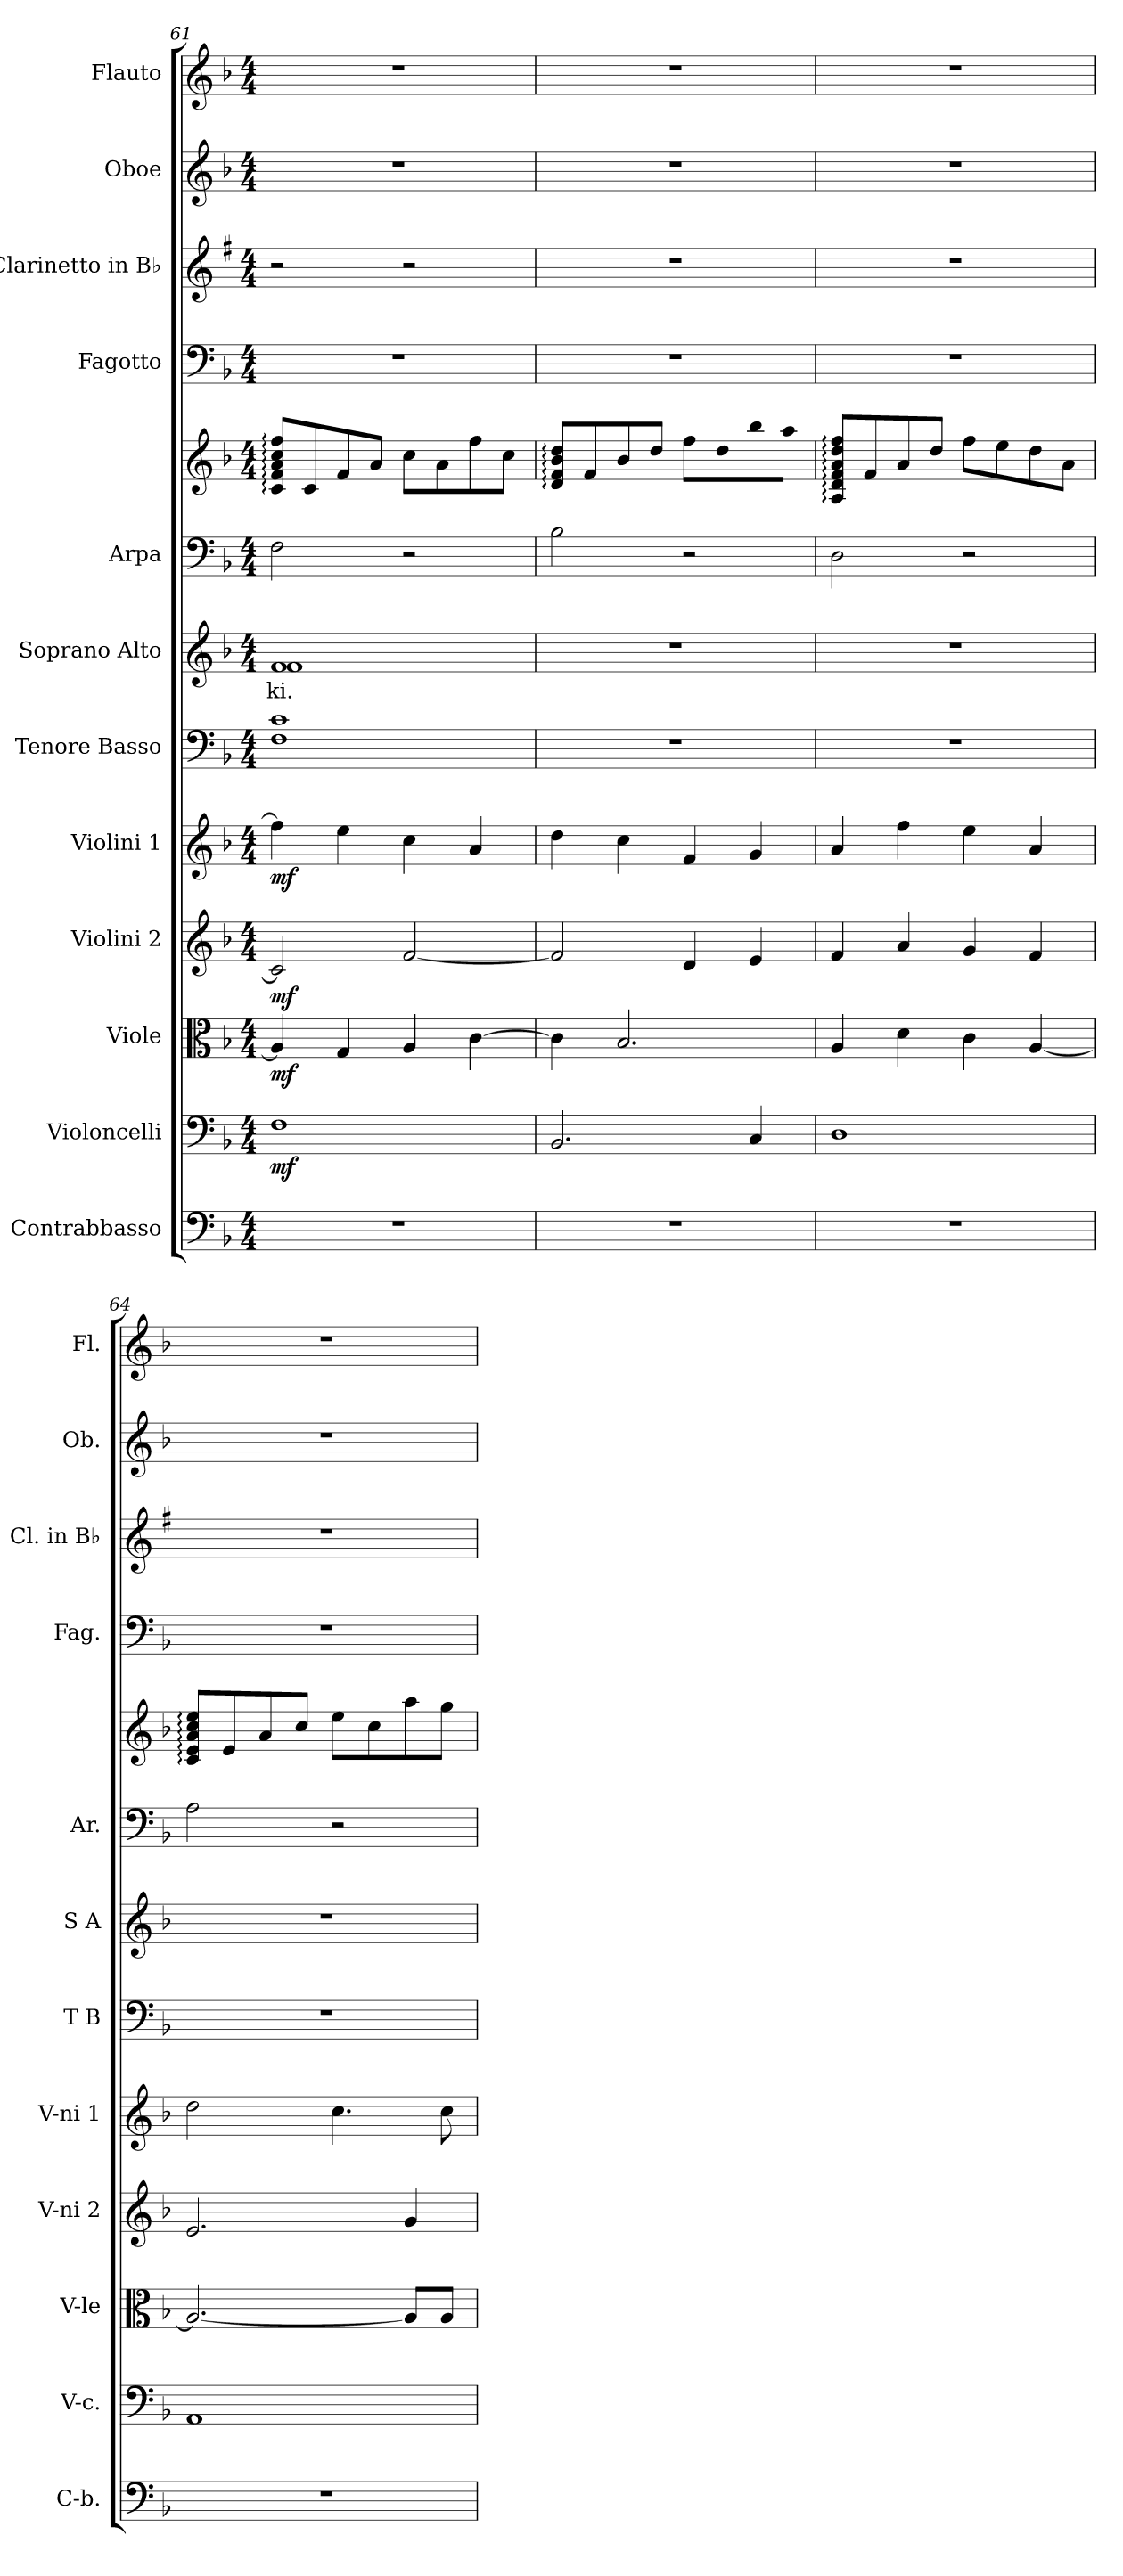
**kern	**kern	**dynam	**kern	**dynam	**kern	**dynam	**kern	**dynam	**kern	**kern	**text	**kern	**kern	**kern	**kern	**kern	**kern
*part12	*part11	*part11	*part10	*part10	*part9	*part9	*part8	*part8	*part7	*part6	*part6	*part5	*part5	*part4	*part3	*part2	*part1
*staff13	*staff12	*staff12	*staff11	*staff11	*staff10	*staff10	*staff9	*staff9	*staff8	*staff7	*staff7	*staff6	*staff5	*staff4	*staff3	*staff2	*staff1
*I"Contrabbasso	*I"Violoncelli	*	*I"Viole	*	*I"Violini 2	*	*I"Violini 1	*	*I"Tenore Basso	*I"Soprano Alto	*	*I"Arpa	*	*I"Fagotto	*I"Clarinetto in B♭	*I"Oboe	*I"Flauto
*I'C-b.	*I'V-c.	*	*I'V-le	*	*I'V-ni 2	*	*I'V-ni 1	*	*I'T B	*I'S A	*	*I'Ar.	*	*I'Fag.	*I'Cl. in B♭	*I'Ob.	*I'Fl.
*clefF4	*clefF4	*	*clefC3	*	*clefG2	*	*clefG2	*	*clefF4	*clefG2	*	*clefF4	*clefG2	*clefF4	*clefG2	*clefG2	*clefG2
*	*	*	*	*	*	*	*	*	*	*	*	*	*	*	*ITrd1c2	*	*
*k[b-]	*k[b-]	*	*k[b-]	*	*k[b-]	*	*k[b-]	*	*k[b-]	*k[b-]	*	*k[b-]	*k[b-]	*k[b-]	*k[b-]	*k[b-]	*k[b-]
*M4/4	*M4/4	*	*M4/4	*	*M4/4	*	*M4/4	*	*M4/4	*M4/4	*	*M4/4	*M4/4	*M4/4	*M4/4	*M4/4	*M4/4
=61	=61	=61	=61	=61	=61	=61	=61	=61	=61	=61	=61	=61	=61	=61	=61	=61	=61
*	*	*	*	*	*	*	*	*	*^	*^	*	*	*	*	*	*	*
1r	1F	mf	4A]	mf	2c]	mf	4ff]	mf	1c	1F	1f	1f	-ki.	2F:	8c: 8f: 8a: 8cc: 8ff:L	1r	2r	1r	1r
.	.	.	.	.	.	.	.	.	.	.	.	.	.	.	8c	.	.	.	.
.	.	.	4G	.	.	.	4ee	.	.	.	.	.	.	.	8f	.	.	.	.
.	.	.	.	.	.	.	.	.	.	.	.	.	.	.	8aJ	.	.	.	.
.	.	.	4A	.	[2f	.	4cc	.	.	.	.	.	.	2r	8ccL	.	2r	.	.
.	.	.	.	.	.	.	.	.	.	.	.	.	.	.	8a	.	.	.	.
.	.	.	[4c	.	.	.	4a	.	.	.	.	.	.	.	8ff	.	.	.	.
.	.	.	.	.	.	.	.	.	.	.	.	.	.	.	8ccJ	.	.	.	.
*	*	*	*	*	*	*	*	*	*v	*v	*	*	*	*	*	*	*	*	*
*	*	*	*	*	*	*	*	*	*	*v	*v	*	*	*	*	*	*	*
=62	=62	=62	=62	=62	=62	=62	=62	=62	=62	=62	=62	=62	=62	=62	=62	=62	=62
1r	2.BB-	.	4c]	.	2f]	.	4dd	.	1r	1r	.	2B-:	8d: 8f: 8b-: 8dd:L	1r	1r	1r	1r
.	.	.	.	.	.	.	.	.	.	.	.	.	8f	.	.	.	.
.	.	.	2.B-	.	.	.	4cc	.	.	.	.	.	8b-	.	.	.	.
.	.	.	.	.	.	.	.	.	.	.	.	.	8ddJ	.	.	.	.
.	.	.	.	.	4d	.	4f	.	.	.	.	2r	8ffL	.	.	.	.
.	.	.	.	.	.	.	.	.	.	.	.	.	8dd	.	.	.	.
.	4C	.	.	.	4e	.	4g	.	.	.	.	.	8bb-	.	.	.	.
.	.	.	.	.	.	.	.	.	.	.	.	.	8aaJ	.	.	.	.
=63	=63	=63	=63	=63	=63	=63	=63	=63	=63	=63	=63	=63	=63	=63	=63	=63	=63
1r	1D	.	4A	.	4f	.	4a	.	1r	1r	.	2D:	8A: 8d: 8f: 8a: 8dd: 8ff:L	1r	1r	1r	1r
.	.	.	.	.	.	.	.	.	.	.	.	.	8f	.	.	.	.
.	.	.	4d	.	4a	.	4ff	.	.	.	.	.	8a	.	.	.	.
.	.	.	.	.	.	.	.	.	.	.	.	.	8ddJ	.	.	.	.
.	.	.	4c	.	4g	.	4ee	.	.	.	.	2r	8ffL	.	.	.	.
.	.	.	.	.	.	.	.	.	.	.	.	.	8ee	.	.	.	.
.	.	.	[4A	.	4f	.	4a	.	.	.	.	.	8dd	.	.	.	.
.	.	.	.	.	.	.	.	.	.	.	.	.	8aJ	.	.	.	.
=64	=64	=64	=64	=64	=64	=64	=64	=64	=64	=64	=64	=64	=64	=64	=64	=64	=64
1r	1AA	.	2.A_	.	2.e	.	2dd	.	1r	1r	.	2A:	8c: 8e: 8a: 8cc: 8ee:L	1r	1r	1r	1r
.	.	.	.	.	.	.	.	.	.	.	.	.	8e	.	.	.	.
.	.	.	.	.	.	.	.	.	.	.	.	.	8a	.	.	.	.
.	.	.	.	.	.	.	.	.	.	.	.	.	8ccJ	.	.	.	.
.	.	.	.	.	.	.	4.cc	.	.	.	.	2r	8eeL	.	.	.	.
.	.	.	.	.	.	.	.	.	.	.	.	.	8cc	.	.	.	.
.	.	.	8A/L]	.	4g	.	.	.	.	.	.	.	8aa	.	.	.	.
.	.	.	8A/J	.	.	.	8cc	.	.	.	.	.	8ggJ	.	.	.	.
=	=	=	=	=	=	=	=	=	=	=	=	=	=	=	=	=	=
*-	*-	*-	*-	*-	*-	*-	*-	*-	*-	*-	*-	*-	*-	*-	*-	*-	*-
